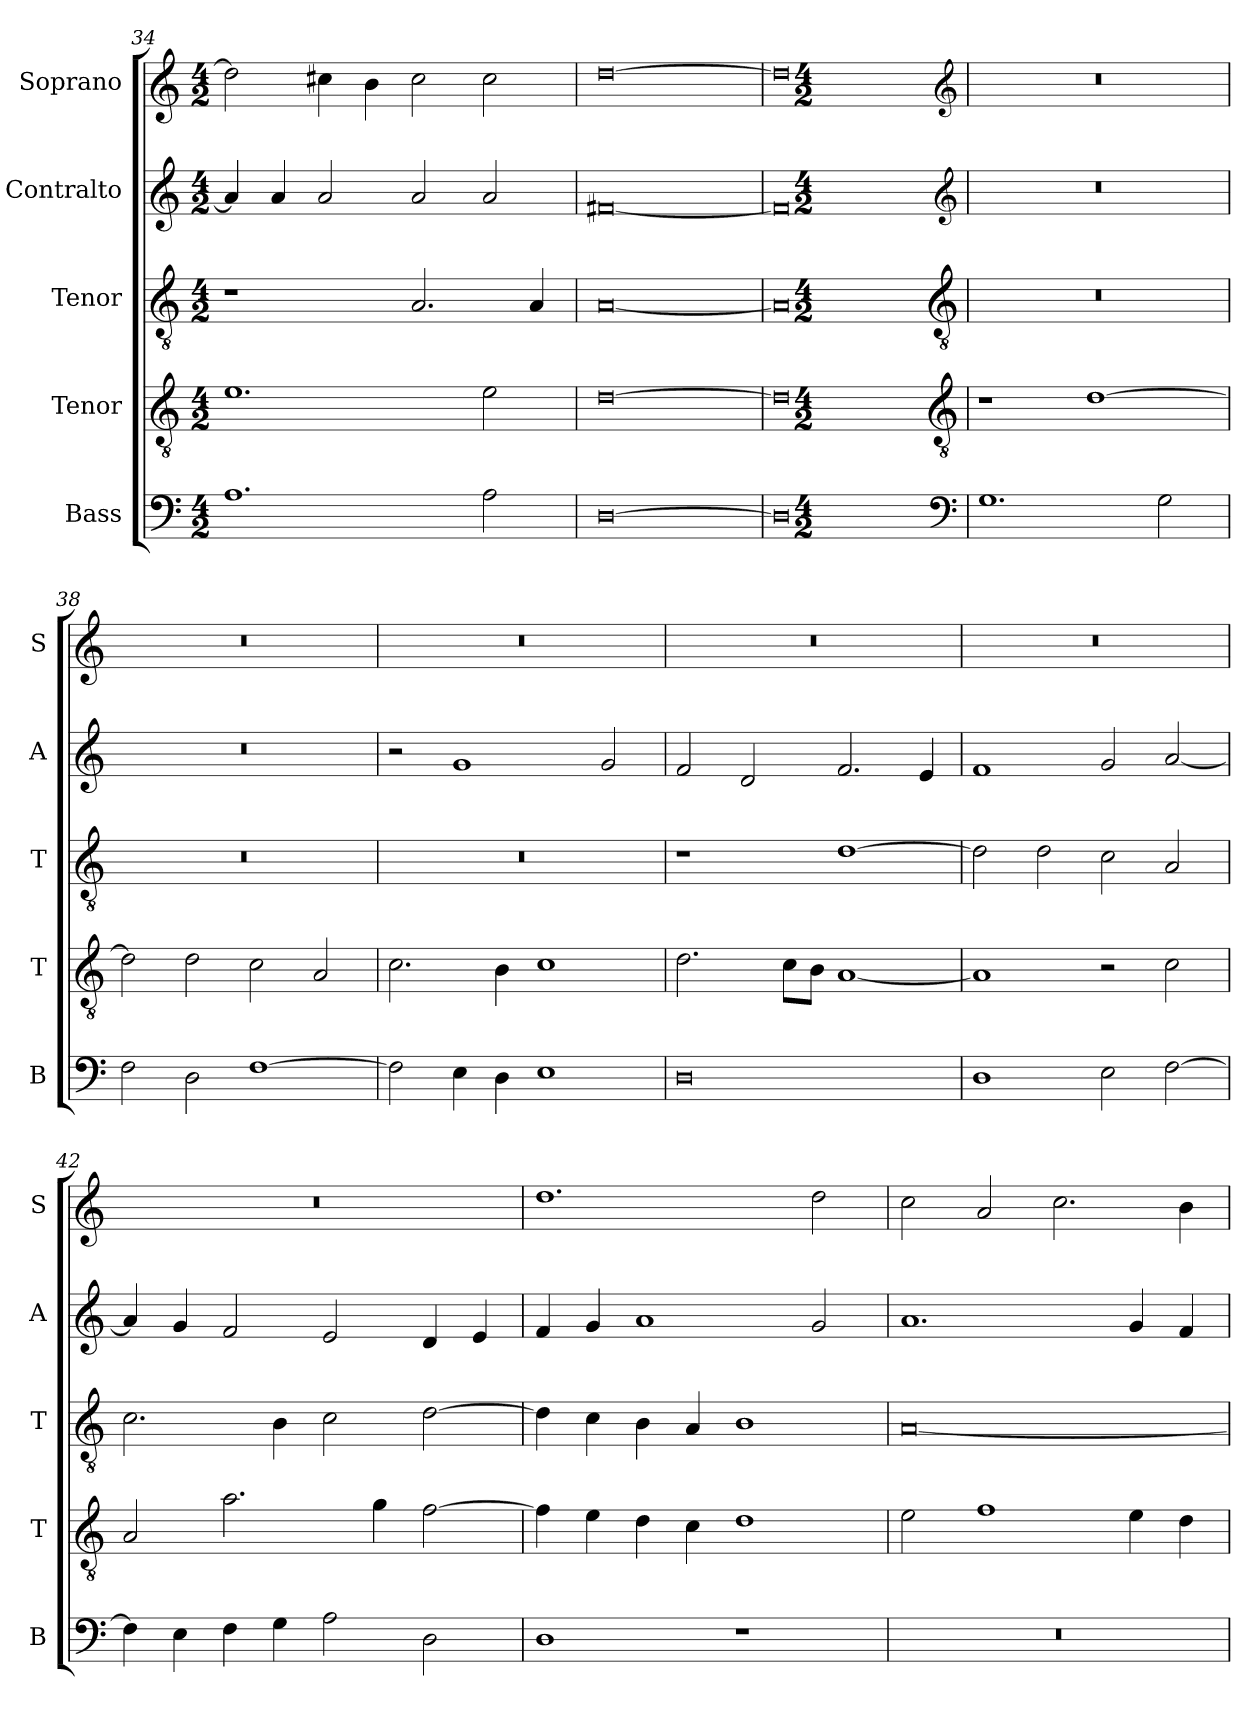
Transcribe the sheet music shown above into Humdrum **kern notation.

**kern	**kern	**kern	**kern	**kern
*part5	*part4	*part3	*part2	*part1
*staff5	*staff4	*staff3	*staff2	*staff1
*I"Bass	*I"Tenor	*I"Tenor	*I"Contralto	*I"Soprano
*I'B	*I'T	*I'T	*I'A	*I'S
*clefF4	*clefGv2	*clefGv2	*clefG2	*clefG2
*k[]	*k[]	*k[]	*k[]	*k[]
*G:mix	*G:mix	*G:mix	*G:mix	*G:mix
*M4/2	*M4/2	*M4/2	*M4/2	*M4/2
=34	=34	=34	=34	=34
1.A	1.e	1r	4a]	2dd]
.	.	.	4a	.
.	.	.	2a	4cc#X
.	.	.	.	4b
.	.	2.A	2a	2cc#
2A	2e	.	2a	2cc#
.	.	4A	.	.
=35	=35	=35	=35	=35
[0D	[0d	[0A	[0f#X	[0dd
=36	=36	=36	=36	=36
0D]	0d]	0A]	0f#]	0dd]
*clefF4	*clefGv2	*clefGv2	*clefG2	*clefG2
*k[]	*k[]	*k[]	*k[]	*k[]
*G:mix	*G:mix	*G:mix	*G:mix	*G:mix
*M4/2	*M4/2	*M4/2	*M4/2	*M4/2
=37	=37	=37	=37	=37
1.G	1r	0r	0r	0r
.	[1d	.	.	.
2G	.	.	.	.
=38	=38	=38	=38	=38
2F	2d]	0r	0r	0r
2D	2d	.	.	.
[1F	2c	.	.	.
.	2A	.	.	.
=39	=39	=39	=39	=39
2F]	2.c	0r	2r	0r
4E	.	.	1g	.
4D	4B	.	.	.
1E	1c	.	.	.
.	.	.	2g	.
=40	=40	=40	=40	=40
0D	2.d	1r	2f	0r
.	.	.	2d	.
.	8c\L	.	.	.
.	8B\J	.	.	.
.	[1A	[1d	2.f	.
.	.	.	4e	.
=41	=41	=41	=41	=41
1D	1A]	2d]	1f	0r
.	.	2d	.	.
2E	2r	2c	2g	.
[2F	2c	2A	[2a	.
=42	=42	=42	=42	=42
4F]	2A	2.c	4a]	0r
4E	.	.	4g	.
4F	2.a	.	2f	.
4G	.	4B	.	.
2A	.	2c	2e	.
.	4g	.	.	.
2D	[2f	[2d	4d	.
.	.	.	4e	.
=43	=43	=43	=43	=43
1D	4f]	4d]	4f	1.dd
.	4e	4c	4g	.
.	4d	4B	1a	.
.	4c	4A	.	.
1r	1d	1B	.	.
.	.	.	2g	2dd
=44	=44	=44	=44	=44
0r	2e	[0A	1.a	2cc
.	1f	.	.	2a
.	.	.	.	2.cc
.	4e	.	4g	.
.	4d	.	4f	4b
=	=	=	=	=
*-	*-	*-	*-	*-
